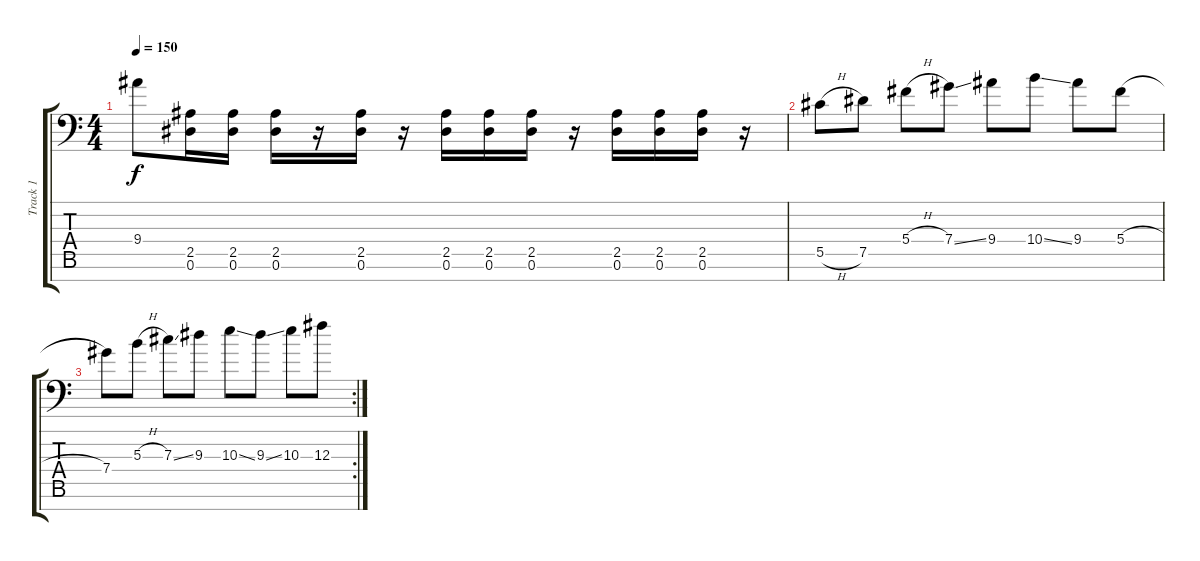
\track ("Track 1" "Track 1") {instrument distortionguitar}
\staff {score tabs}
\tuning (Eb4 Bb3 Gb3 Db3 Ab2 Eb2 Ab1) {hide}
\ts (4 4)
\tempo 150
\clef f4
\ks c
9.4{t}.8{dy f} (2.5 0.6).16 (2.5 0.6).16 (2.5 0.6).16 r.16 (2.5 0.6).16 r.16 (2.5 0.6).16 (2.5 0.6).16 (2.5 0.6).16 r.16 (2.5 0.6).16 (2.5 0.6).16 (2.5 0.6).16 r.16 |
5.5{h}.8 7.5.8 5.4{h}.8 7.4{ss}.8 9.4.8 10.4{ss}.8 9.4.8 5.4{h}.8 |
\rc 2
7.4.8 5.3{h}.8 7.3{ss}.8 9.3.8 10.3{ss}.8 9.3{ss}.8 10.3.8 12.3.8
